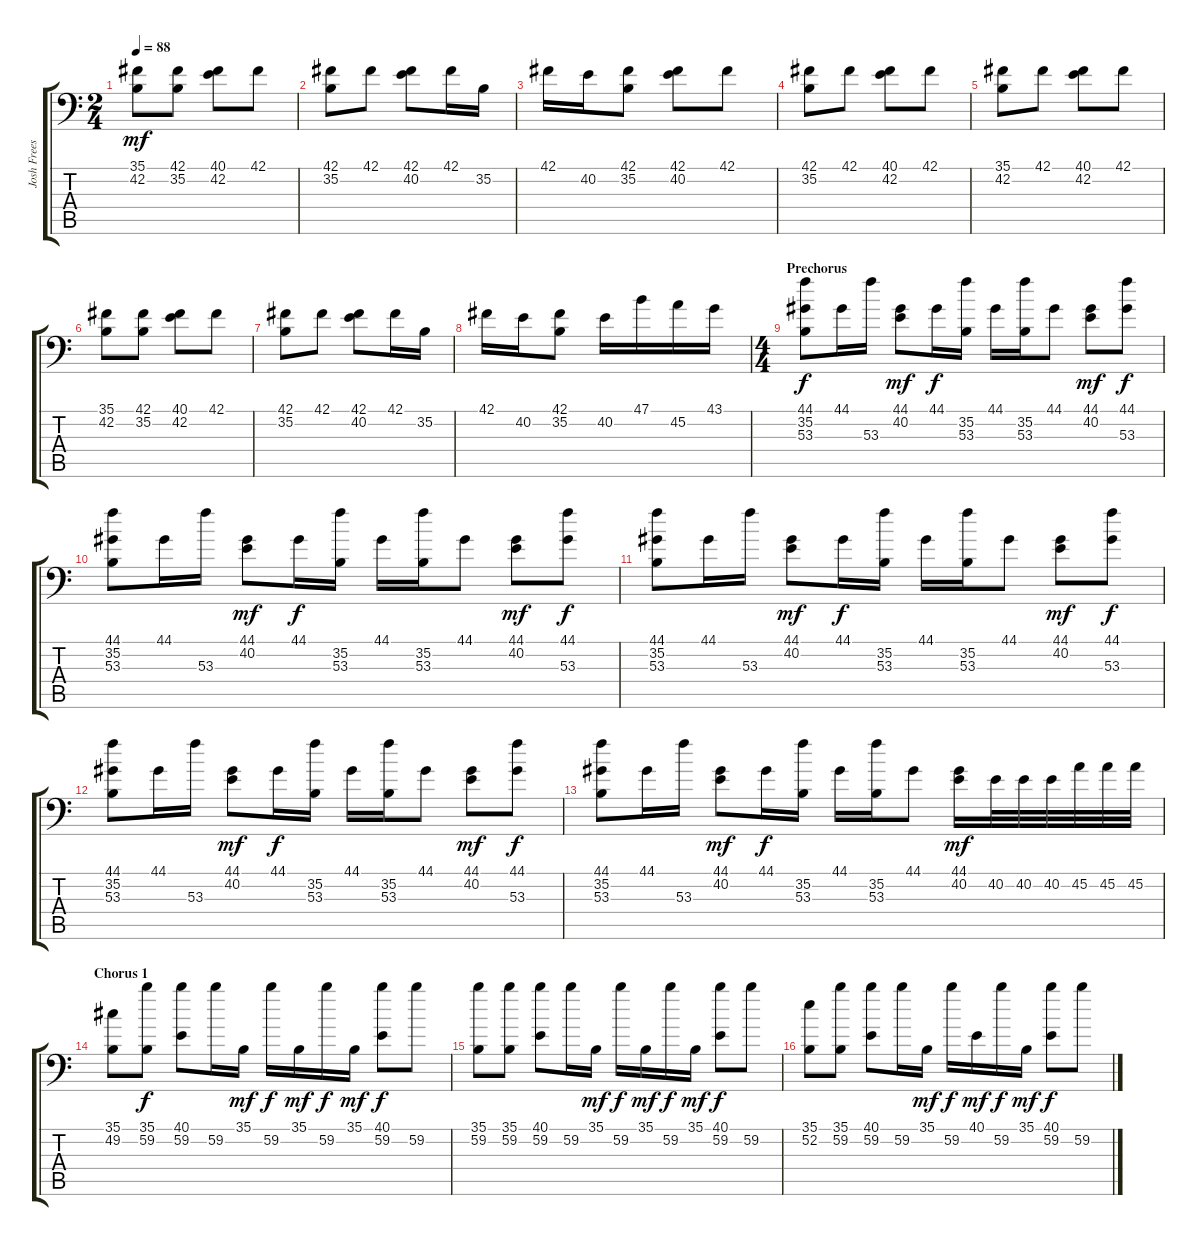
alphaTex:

\track ("Josh Freese - Drums" "Josh Frees") {instrument acousticgrandpiano}
\staff {score tabs}
\tuning (C-1 C-1 C-1 C-1 C-1 C-1) {hide}
\ts (2 4)
\tempo 88
\clef f4
\ks c
(35.1 42.2).8{dy mf} (42.1 35.2).8 (40.1 42.2).8 42.1.8 |
(42.1 35.2).8 42.1.8 (42.1 40.2).8 42.1.16 35.2.16 |
42.1.16 40.2.16 (42.1 35.2).8 (42.1 40.2).8 42.1.8 |
(42.1 35.2).8 42.1.8 (40.1 42.2).8 42.1.8 |
(35.1 42.2).8 42.1.8 (40.1 42.2).8 42.1.8 |
(35.1 42.2).8 (42.1 35.2).8 (40.1 42.2).8 42.1.8 |
(42.1 35.2).8 42.1.8 (42.1 40.2).8 42.1.16 35.2.16 |
42.1.16 40.2.16 (42.1 35.2).8 40.2.16 47.1.16 45.2.16 43.1.16 |
\ts (4 4)
\section ("" "Prechorus")
(44.1 35.2 53.3).8{dy f} 44.1.16 53.3.16 (44.1 40.2).8{dy mf} 44.1.16{dy f} (35.2 53.3).16 44.1.16 (35.2 53.3).16 44.1.8 (44.1 40.2).8{dy mf} (44.1 53.3).8{dy f} |
(44.1 35.2 53.3).8 44.1.16 53.3.16 (44.1 40.2).8{dy mf} 44.1.16{dy f} (35.2 53.3).16 44.1.16 (35.2 53.3).16 44.1.8 (44.1 40.2).8{dy mf} (44.1 53.3).8{dy f} |
(44.1 35.2 53.3).8 44.1.16 53.3.16 (44.1 40.2).8{dy mf} 44.1.16{dy f} (35.2 53.3).16 44.1.16 (35.2 53.3).16 44.1.8 (44.1 40.2).8{dy mf} (44.1 53.3).8{dy f} |
(44.1 35.2 53.3).8 44.1.16 53.3.16 (44.1 40.2).8{dy mf} 44.1.16{dy f} (35.2 53.3).16 44.1.16 (35.2 53.3).16 44.1.8 (44.1 40.2).8{dy mf} (44.1 53.3).8{dy f} |
(44.1 35.2 53.3).8 44.1.16 53.3.16 (44.1 40.2).8{dy mf} 44.1.16{dy f} (35.2 53.3).16 44.1.16 (35.2 53.3).16 44.1.8 (44.1 40.2).16{dy mf} 40.2.32 40.2.32 40.2.32 45.2.32 45.2.32 45.2.32 |
\section ("" "Chorus 1")
(35.1 49.2).8 (35.1 59.2).8{dy f} (40.1 59.2).8 59.2.16 35.1.16{dy mf} 59.2.16{dy f} 35.1.16{dy mf} 59.2.16{dy f} 35.1.16{dy mf} (40.1 59.2).8{dy f} 59.2.8 |
(35.1 59.2).8 (35.1 59.2).8 (40.1 59.2).8 59.2.16 35.1.16{dy mf} 59.2.16{dy f} 35.1.16{dy mf} 59.2.16{dy f} 35.1.16{dy mf} (40.1 59.2).8{dy f} 59.2.8 |
(35.1 52.2).8 (35.1 59.2).8 (40.1 59.2).8 59.2.16 35.1.16{dy mf} 59.2.16{dy f} 40.1.16{dy mf} 59.2.16{dy f} 35.1.16{dy mf} (40.1 59.2).8{dy f} 59.2.8
